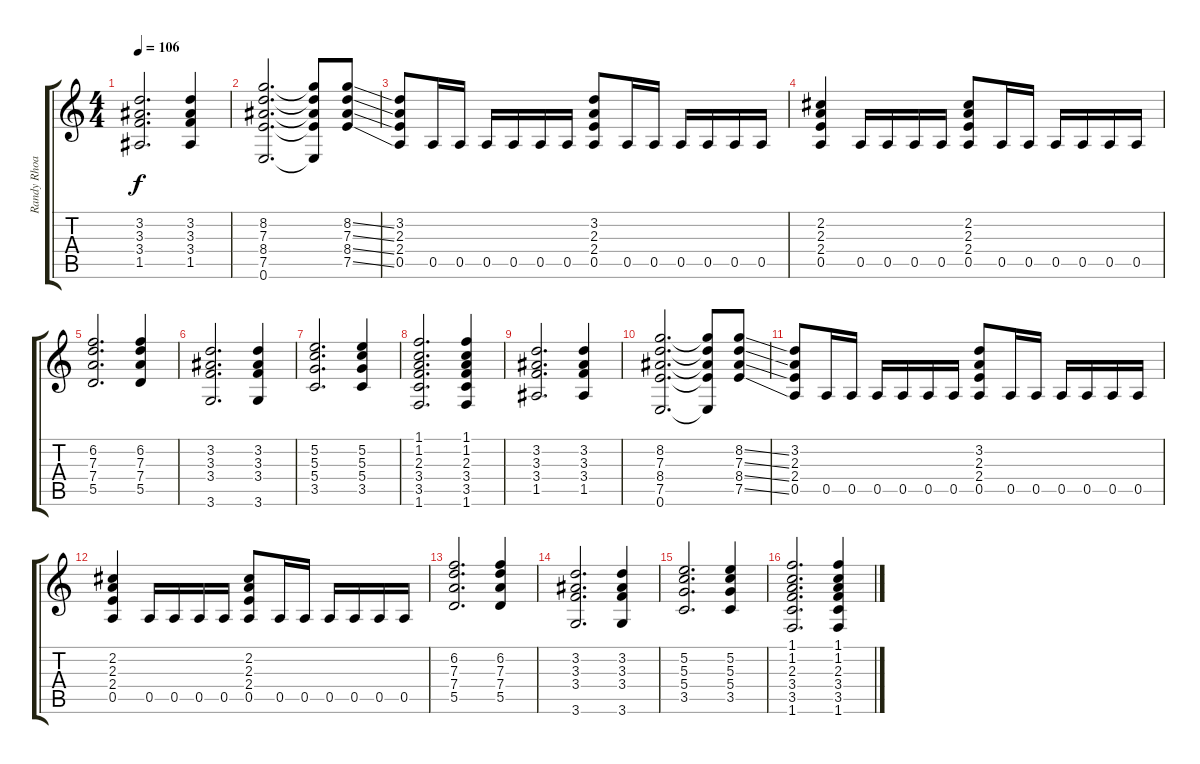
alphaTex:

\track ("Randy Rhoads (Rythm)" "Randy Rhoa") {instrument overdrivenguitar}
\staff {score tabs}
\tuning (E4 B3 G3 D3 A2 E2) {hide}
\ts (4 4)
\tempo 106
\clef g2
\ks c
(3.2 3.3 3.4 1.5).2{d dy f} (3.2 3.3 3.4 1.5).4 |
(8.2 7.3 8.4 7.5 0.6).2{d} (8.2{t} 7.3{t} 8.4{t} 7.5{t} 0.6{t}).8 (8.2{ss} 7.3{ss} 8.4{ss} 7.5{ss}).8 |
(3.2 2.3 2.4 0.5).8 0.5.16 0.5.16 0.5.16 0.5.16 0.5.16 0.5.16 (3.2 2.3 2.4 0.5).8 0.5.16 0.5.16 0.5.16 0.5.16 0.5.16 0.5.16 |
(2.2 2.3 2.4 0.5).4 0.5.16 0.5.16 0.5.16 0.5.16 (2.2 2.3 2.4 0.5).8 0.5.16 0.5.16 0.5.16 0.5.16 0.5.16 0.5.16 |
(6.2 7.3 7.4 5.5).2{d} (6.2 7.3 7.4 5.5).4 |
(3.2 3.3 3.4 3.6).2{d} (3.2 3.3 3.4 3.6).4 |
(5.2 5.3 5.4 3.5).2{d} (5.2 5.3 5.4 3.5).4 |
(1.1 1.2 2.3 3.4 3.5 1.6).2{d} (1.1 1.2 2.3 3.4 3.5 1.6).4 |
(3.2 3.3 3.4 1.5).2{d} (3.2 3.3 3.4 1.5).4 |
(8.2 7.3 8.4 7.5 0.6).2{d} (8.2{t} 7.3{t} 8.4{t} 7.5{t} 0.6{t}).8 (8.2{ss} 7.3{ss} 8.4{ss} 7.5{ss}).8 |
(3.2 2.3 2.4 0.5).8 0.5.16 0.5.16 0.5.16 0.5.16 0.5.16 0.5.16 (3.2 2.3 2.4 0.5).8 0.5.16 0.5.16 0.5.16 0.5.16 0.5.16 0.5.16 |
(2.2 2.3 2.4 0.5).4 0.5.16 0.5.16 0.5.16 0.5.16 (2.2 2.3 2.4 0.5).8 0.5.16 0.5.16 0.5.16 0.5.16 0.5.16 0.5.16 |
(6.2 7.3 7.4 5.5).2{d} (6.2 7.3 7.4 5.5).4 |
(3.2 3.3 3.4 3.6).2{d} (3.2 3.3 3.4 3.6).4 |
(5.2 5.3 5.4 3.5).2{d} (5.2 5.3 5.4 3.5).4 |
(1.1 1.2 2.3 3.4 3.5 1.6).2{d} (1.1 1.2 2.3 3.4 3.5 1.6).4
